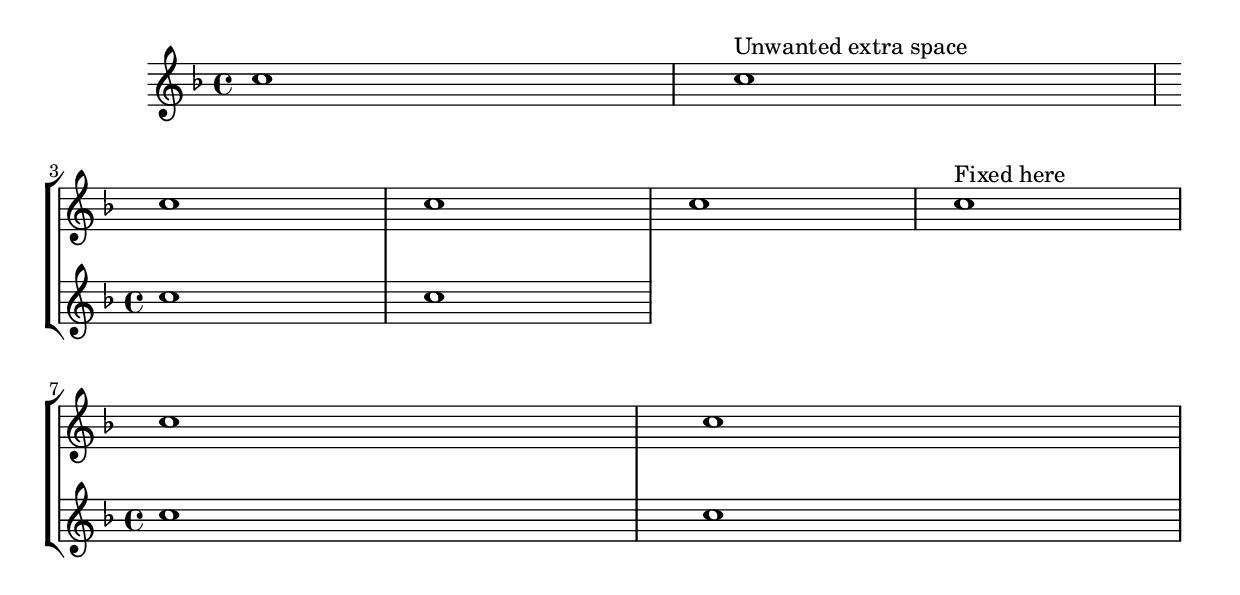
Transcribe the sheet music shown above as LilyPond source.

%% Do not edit this file; it is auto-generated from LSR http://lsr.dsi.unimi.it
%% This file is in the public domain.
\version "2.11.35"

\header {
  lsrtags = "staff-notation, contexts-and-engravers, breaks"
 texidoc = "
When adding a new Staff at a line break, LilyPond will unfortunately
add some extra space at the end of the line before the break (to fit in
a key signature change, which  will never be printed anyway). The
workaround is to add a setting of Staff.explicitKeySignatureVisibility
as is shown in the example. In version 2.10 and earlier, you have to do
a similar setting for the time signatures, see the example. 
" }
% begin verbatim
\score {
  \new StaffGroup \relative c''{ 
    \new Staff 
    \key f \major
    c1 c^"Unwanted extra space" \break 
    << { c1 c }
       \new Staff { 
         \key f \major
         c1 c 
       } 
    >>
    c1 c^"Fixed here" \break 
    << { c1 c }
       \new Staff { 
         \once \set Staff.explicitKeySignatureVisibility = #end-of-line-invisible 
         %The next line is not needed in 2.11.x or later:
         \once \override Staff.TimeSignature #'break-visibility = #end-of-line-invisible 
        \key f \major
         c1 c 
       } 
    >>
  }
}

